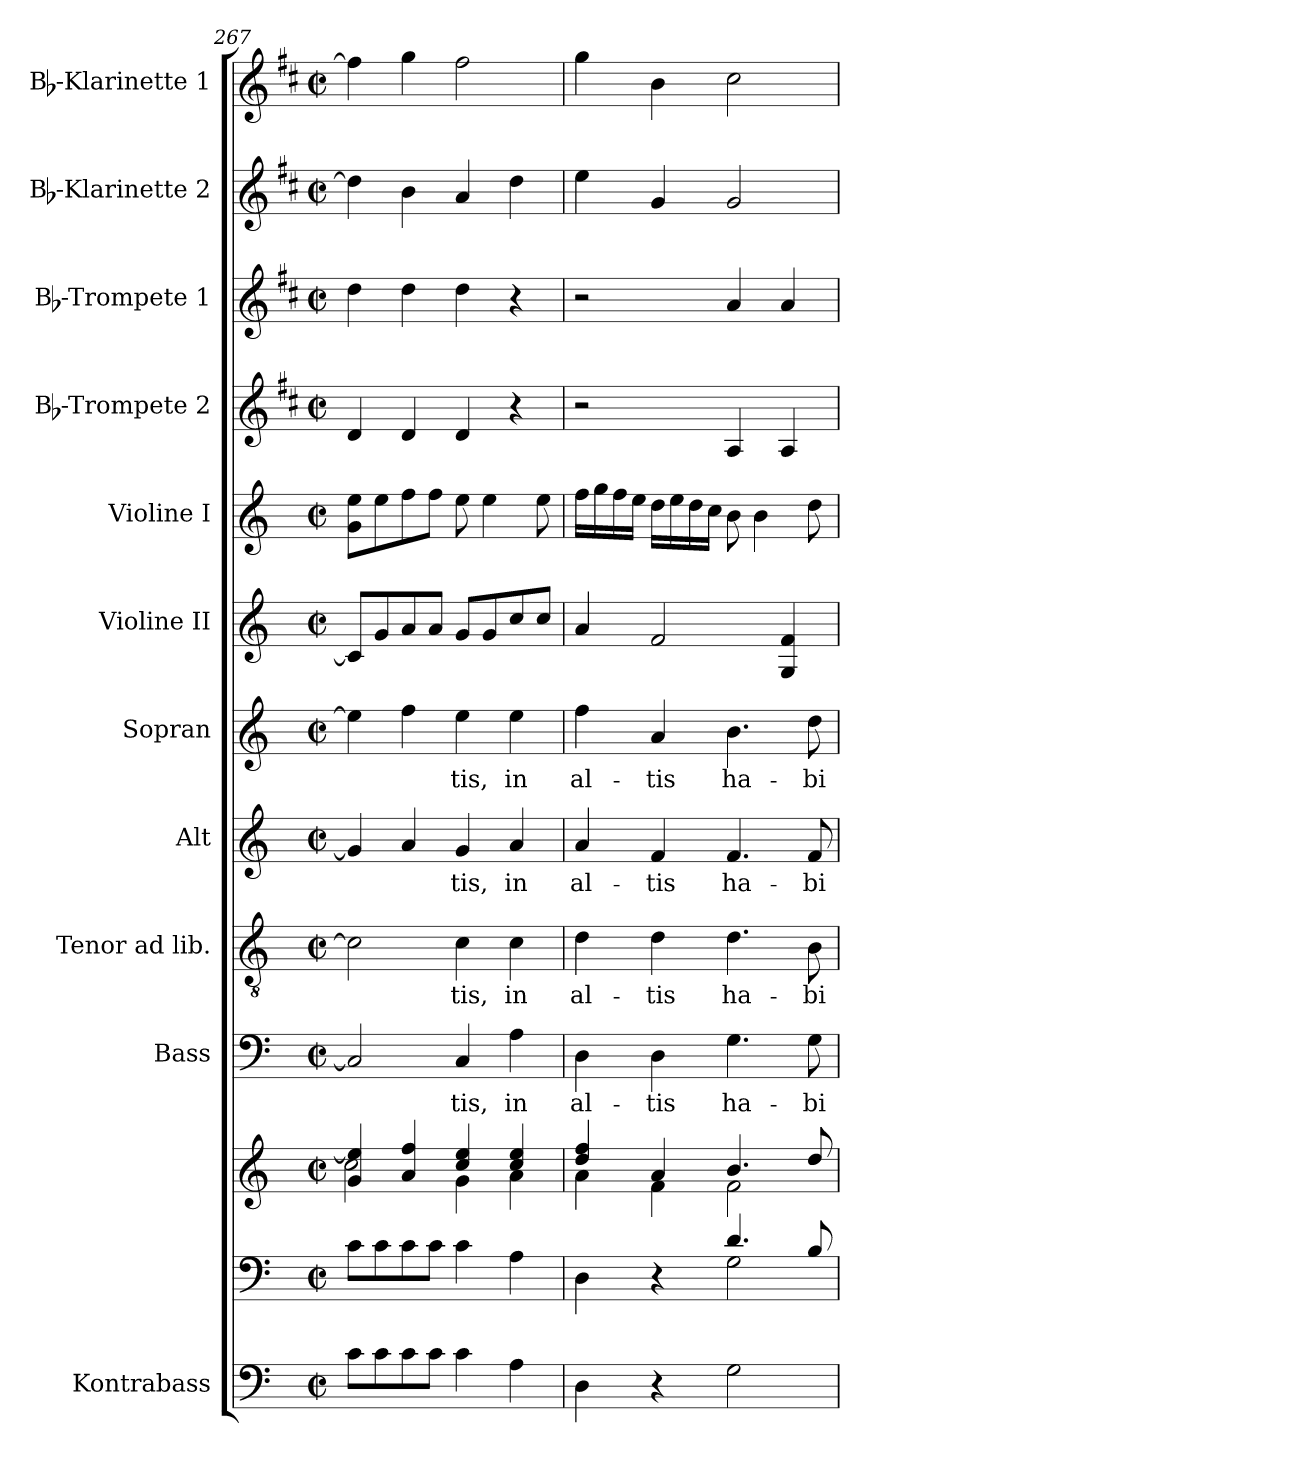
**kern	**kern	**kern	**kern	**text	**kern	**text	**kern	**text	**kern	**text	**kern	**kern	**kern	**kern	**kern	**kern
*part12	*part11	*part11	*part10	*part10	*part9	*part9	*part8	*part8	*part7	*part7	*part6	*part5	*part4	*part3	*part2	*part1
*staff13	*staff12	*staff11	*staff10	*staff10	*staff9	*staff9	*staff8	*staff8	*staff7	*staff7	*staff6	*staff5	*staff4	*staff3	*staff2	*staff1
*I"Kontrabass	*	*	*I"Bass	*	*I"Tenor ad lib.	*	*I"Alt	*	*I"Sopran	*	*I"Violine II	*I"Violine I	*I"Bb-Trompete 2	*I"Bb-Trompete 1	*I"Bb-Klarinette 2	*I"Bb-Klarinette 1
*I'Kb.	*	*	*I'B.	*	*I'T.	*	*I'A.	*	*I'S.	*	*I'Vl. II	*I'Vl. I	*I'Bb Trp. 2	*I'Bb Trp. 1	*I'Bb Kl. 2	*I'Bb Kl. 1
*clefF4	*clefF4	*clefG2	*clefF4	*	*clefGv2	*	*clefG2	*	*clefG2	*	*clefG2	*clefG2	*clefG2	*clefG2	*clefG2	*clefG2
*ITrd7c12	*	*	*	*	*	*	*	*	*	*	*	*	*ITrd1c2	*ITrd1c2	*ITrd1c2	*ITrd1c2
*k[]	*k[]	*k[]	*k[]	*	*k[]	*	*k[]	*	*k[]	*	*k[]	*k[]	*k[]	*k[]	*k[]	*k[]
*C:	*C:	*C:	*C:	*	*C:	*	*C:	*	*C:	*	*C:	*C:	*C:	*C:	*C:	*C:
*M2/2	*M2/2	*M2/2	*M2/2	*	*M2/2	*	*M2/2	*	*M2/2	*	*M2/2	*M2/2	*M2/2	*M2/2	*M2/2	*M2/2
*met(c|)	*met(c|)	*met(c|)	*met(c|)	*	*met(c|)	*	*met(c|)	*	*met(c|)	*	*met(c|)	*met(c|)	*met(c|)	*met(c|)	*met(c|)	*met(c|)
=267	=267	=267	=267	=267	=267	=267	=267	=267	=267	=267	=267	=267	=267	=267	=267	=267
*	*	*^	*	*	*	*	*	*	*	*	*	*	*	*	*	*
8C\L	8c\L	4g/ 4ee/]	2cc\	2C/]	.	2c\]	.	4g/]	.	4ee\]	.	8c/L]	8g\ 8ee\L	4c/	4cc\	4cc\]	4ee\]
8C\	8c\	.	.	.	.	.	.	.	.	.	.	8g/	8ee\	.	.	.	.
8C\	8c\	4a/ 4ff/	.	.	.	.	.	4a/	.	4ff\	.	8a/	8ff\	4c/	4cc\	4a\	4ff\
8C\J	8c\J	.	.	.	.	.	.	.	.	.	.	8a/J	8ff\J	.	.	.	.
!	!	!	!	!	!LO:LY:b	!	!LO:LY:b	!	!LO:LY:b	!	!LO:LY:b	!	!	!	!	!	!
4C\	4c\	4cc/ 4ee/	4g\	4C/	-tis,	4c\	-tis,	4g/	-tis,	4ee\	-tis,	8g/L	8ee\	4c/	4cc\	4g/	2ee\
.	.	.	.	.	.	.	.	.	.	.	.	8g/	4ee\	.	.	.	.
!	!	!	!	!	!LO:LY:b	!	!LO:LY:b	!	!LO:LY:b	!	!LO:LY:b	!	!	!	!	!	!
4AA\	4A\	4cc/ 4ee/	4a\	4A\	in	4c\	in	4a/	in	4ee\	in	8cc/	.	4r	4r	4cc\	.
.	.	.	.	.	.	.	.	.	.	.	.	8cc/J	8ee\	.	.	.	.
!!LO:PB:g=z
=268	=268	=268	=268	=268	=268	=268	=268	=268	=268	=268	=268	=268	=268	=268	=268	=268	=268
*	*^	*	*	*	*	*	*	*	*	*	*	*	*	*	*	*	*
!	!	!	!	!	!	!LO:LY:b	!	!LO:LY:b	!	!LO:LY:b	!	!LO:LY:b	!	!	!	!	!	!
4DD\	2ryy	4D\	4dd/ 4ff/	4a\	4D\	al-	4d\	al-	4a/	al-	4ff\	al-	4a/	16ff\LL	2r	2r	4dd\	4ff\
.	.	.	.	.	.	.	.	.	.	.	.	.	.	16gg\	.	.	.	.
.	.	.	.	.	.	.	.	.	.	.	.	.	.	16ff\	.	.	.	.
.	.	.	.	.	.	.	.	.	.	.	.	.	.	16ee\JJ	.	.	.	.
!	!	!	!	!	!	!LO:LY:b	!	!LO:LY:b	!	!LO:LY:b	!	!LO:LY:b	!	!	!	!	!	!
4r	.	4r	4a/	4f\	4D\	-tis	4d\	-tis	4f/	-tis	4a/	-tis	2f/	16dd\LL	.	.	4f/	4a\
.	.	.	.	.	.	.	.	.	.	.	.	.	.	16ee\	.	.	.	.
.	.	.	.	.	.	.	.	.	.	.	.	.	.	16dd\	.	.	.	.
.	.	.	.	.	.	.	.	.	.	.	.	.	.	16cc\JJ	.	.	.	.
!	!	!	!	!	!	!LO:LY:b	!	!LO:LY:b	!	!LO:LY:b	!	!LO:LY:b	!	!	!	!	!	!
2GG\	4.d/	2G\	4.b/	2f\	4.G\	ha-	4.d\	ha-	4.f/	ha-	4.b\	ha-	.	8b\	4G/	4g/	2f/	2b\
.	.	.	.	.	.	.	.	.	.	.	.	.	.	4b\	.	.	.	.
.	.	.	.	.	.	.	.	.	.	.	.	.	4G/ 4f/	.	4G/	4g/	.	.
!	!	!	!	!	!	!LO:LY:b	!	!LO:LY:b	!	!LO:LY:b	!	!LO:LY:b	!	!	!	!	!	!
.	8B/	.	8dd/	.	8G\	-bi-	8B\	-bi-	8f/	-bi-	8dd\	-bi-	.	8dd\	.	.	.	.
*	*v	*v	*	*	*	*	*	*	*	*	*	*	*	*	*	*	*	*
*	*	*v	*v	*	*	*	*	*	*	*	*	*	*	*	*	*	*
=	=	=	=	=	=	=	=	=	=	=	=	=	=	=	=	=
*-	*-	*-	*-	*-	*-	*-	*-	*-	*-	*-	*-	*-	*-	*-	*-	*-
